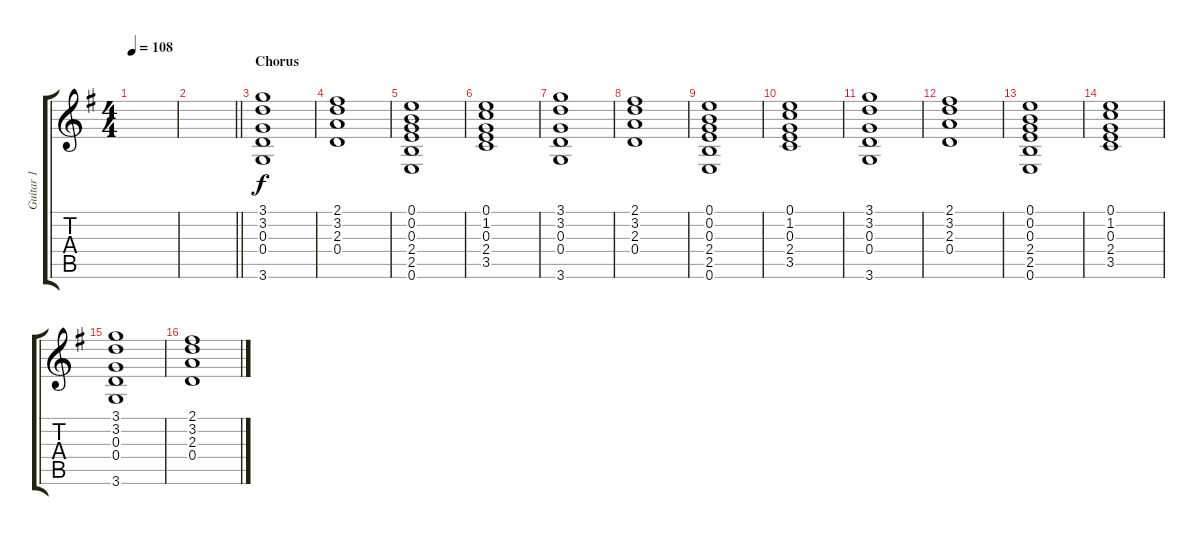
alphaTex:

\track ("Guitar 1" "Guitar 1") {instrument electricguitarclean}
\staff {score tabs}
\tuning (E4 B3 G3 D3 A2 E2) {hide}
\ts (4 4)
\tempo 108
\clef g2
\ks g
|
\barLineRight lightlight
|
\section ("" "Chorus")
(3.1 3.2 0.3 0.4 3.6).1 |
(2.1 3.2 2.3 0.4).1 |
(0.1 0.2 0.3 2.4 2.5 0.6).1 |
(0.1 1.2 0.3 2.4 3.5).1 |
(3.1 3.2 0.3 0.4 3.6).1 |
(2.1 3.2 2.3 0.4).1 |
(0.1 0.2 0.3 2.4 2.5 0.6).1 |
(0.1 1.2 0.3 2.4 3.5).1 |
(3.1 3.2 0.3 0.4 3.6).1 |
(2.1 3.2 2.3 0.4).1 |
(0.1 0.2 0.3 2.4 2.5 0.6).1 |
(0.1 1.2 0.3 2.4 3.5).1 |
(3.1 3.2 0.3 0.4 3.6).1 |
(2.1 3.2 2.3 0.4).1
